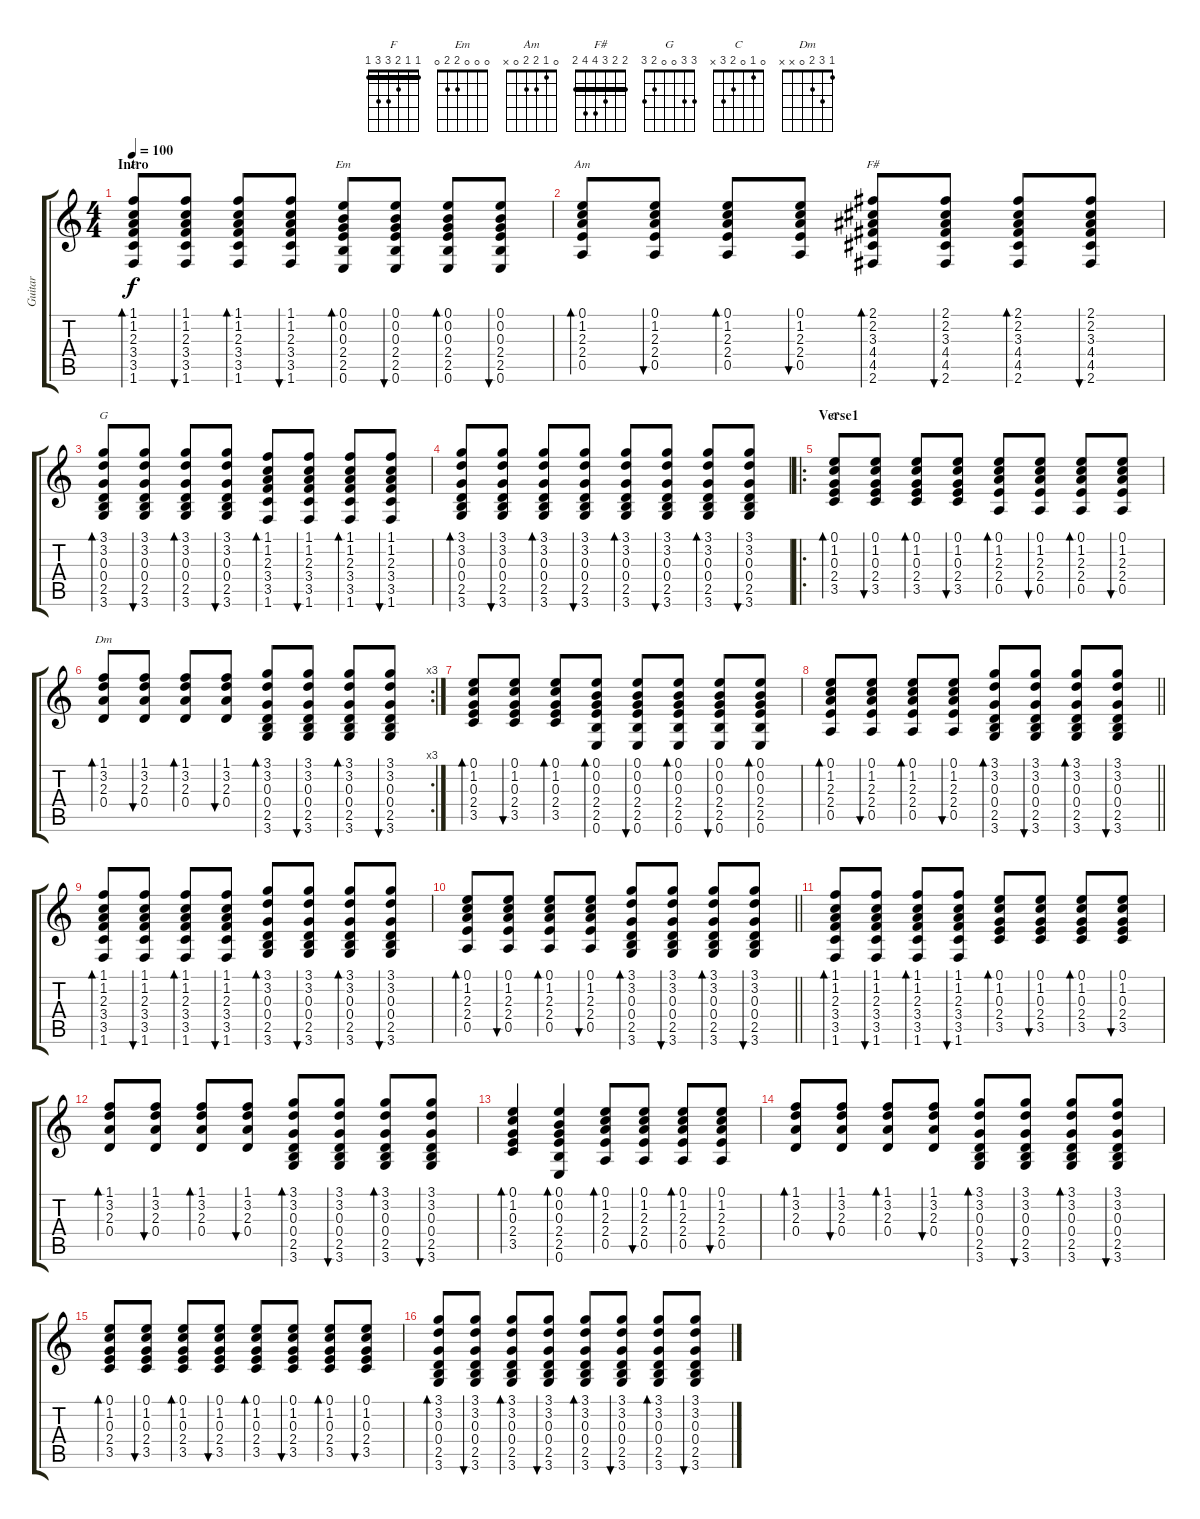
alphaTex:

\track ("Guitar" "Guitar") {instrument acousticguitarsteel}
\staff {score tabs}
\tuning (E4 B3 G3 D3 A2 E2) {hide}
\chord ("F" 1 1 2 3 3 1) {barre 1}
\chord ("Em" 0 0 0 2 2 0)
\chord ("Am" 0 1 2 2 0 x)
\chord ("F#" 2 2 3 4 4 2) {barre 2}
\chord ("G" 3 3 0 0 2 3)
\chord ("C" 0 1 0 2 3 x)
\chord ("Dm" 1 3 2 0 x x)
\ts (4 4)
\section ("" "Intro")
\tempo 100
\clef g2
\ks c
(1.1 1.2 2.3 3.4 3.5 1.6).8{bd 60 ch "F" dy f instrument acousticguitarsteel} (1.1 1.2 2.3 3.4 3.5 1.6).8{bu 60} (1.1 1.2 2.3 3.4 3.5 1.6).8{bd 60} (1.1 1.2 2.3 3.4 3.5 1.6).8{bu 60} (0.1 0.2 0.3 2.4 2.5 0.6).8{bd 60 ch "Em"} (0.1 0.2 0.3 2.4 2.5 0.6).8{bu 60} (0.1 0.2 0.3 2.4 2.5 0.6).8{bd 60} (0.1 0.2 0.3 2.4 2.5 0.6).8{bu 60} |
(0.1 1.2 2.3 2.4 0.5).8{bd 60 ch "Am"} (0.1 1.2 2.3 2.4 0.5).8{bu 60} (0.1 1.2 2.3 2.4 0.5).8{bd 60} (0.1 1.2 2.3 2.4 0.5).8{bu 60} (2.1 2.2 3.3 4.4 4.5 2.6).8{bd 60 ch "F#"} (2.1 2.2 3.3 4.4 4.5 2.6).8{bu 60} (2.1 2.2 3.3 4.4 4.5 2.6).8{bd 60} (2.1 2.2 3.3 4.4 4.5 2.6).8{bu 60} |
(3.1 3.2 0.3 0.4 2.5 3.6).8{bd 60 ch "G"} (3.1 3.2 0.3 0.4 2.5 3.6).8{bu 60} (3.1 3.2 0.3 0.4 2.5 3.6).8{bd 60} (3.1 3.2 0.3 0.4 2.5 3.6).8{bu 60} (1.1 1.2 2.3 3.4 3.5 1.6).8{bd 60} (1.1 1.2 2.3 3.4 3.5 1.6).8{bu 60} (1.1 1.2 2.3 3.4 3.5 1.6).8{bd 60} (1.1 1.2 2.3 3.4 3.5 1.6).8{bu 60} |
(3.1 3.2 0.3 0.4 2.5 3.6).8{bd 60} (3.1 3.2 0.3 0.4 2.5 3.6).8{bu 60} (3.1 3.2 0.3 0.4 2.5 3.6).8{bd 60} (3.1 3.2 0.3 0.4 2.5 3.6).8{bu 60} (3.1 3.2 0.3 0.4 2.5 3.6).8{bd 60} (3.1 3.2 0.3 0.4 2.5 3.6).8{bu 60} (3.1 3.2 0.3 0.4 2.5 3.6).8{bd 60} (3.1 3.2 0.3 0.4 2.5 3.6).8{bu 60} |
\ro
\section ("" "Verse1")
(0.1 1.2 0.3 2.4 3.5).8{bd 60 ch "C"} (0.1 1.2 0.3 2.4 3.5).8{bu 60} (0.1 1.2 0.3 2.4 3.5).8{bd 60} (0.1 1.2 0.3 2.4 3.5).8{bu 60} (0.1 1.2 2.3 2.4 0.5).8{bd 60} (0.1 1.2 2.3 2.4 0.5).8{bu 60} (0.1 1.2 2.3 2.4 0.5).8{bd 60} (0.1 1.2 2.3 2.4 0.5).8{bu 60} |
\rc 3
(1.1 3.2 2.3 0.4).8{bd 60 ch "Dm"} (1.1 3.2 2.3 0.4).8{bu 60} (1.1 3.2 2.3 0.4).8{bd 60} (1.1 3.2 2.3 0.4).8{bu 60} (3.1 3.2 0.3 0.4 2.5 3.6).8{bd 60} (3.1 3.2 0.3 0.4 2.5 3.6).8{bu 60} (3.1 3.2 0.3 0.4 2.5 3.6).8{bd 60} (3.1 3.2 0.3 0.4 2.5 3.6).8{bu 60} |
(0.1 1.2 0.3 2.4 3.5).8{bd 60} (0.1 1.2 0.3 2.4 3.5).8{bu 60} (0.1 1.2 0.3 2.4 3.5).8{bd 60} (0.1 0.2 0.3 2.4 2.5 0.6).8{bd 60} (0.1 0.2 0.3 2.4 2.5 0.6).8{bu 60} (0.1 0.2 0.3 2.4 2.5 0.6).8{bd 60} (0.1 0.2 0.3 2.4 2.5 0.6).8{bu 60} (0.1 0.2 0.3 2.4 2.5 0.6).8{bd 60} |
\barLineRight lightlight
(0.1 1.2 2.3 2.4 0.5).8{bd 60} (0.1 1.2 2.3 2.4 0.5).8{bu 60} (0.1 1.2 2.3 2.4 0.5).8{bd 60} (0.1 1.2 2.3 2.4 0.5).8{bu 60} (3.1 3.2 0.3 0.4 2.5 3.6).8{bd 60} (3.1 3.2 0.3 0.4 2.5 3.6).8{bu 60} (3.1 3.2 0.3 0.4 2.5 3.6).8{bd 60} (3.1 3.2 0.3 0.4 2.5 3.6).8{bu 60} |
(1.1 1.2 2.3 3.4 3.5 1.6).8{bd 60} (1.1 1.2 2.3 3.4 3.5 1.6).8{bu 60} (1.1 1.2 2.3 3.4 3.5 1.6).8{bd 60} (1.1 1.2 2.3 3.4 3.5 1.6).8{bu 60} (3.1 3.2 0.3 0.4 2.5 3.6).8{bd 60} (3.1 3.2 0.3 0.4 2.5 3.6).8{bu 60} (3.1 3.2 0.3 0.4 2.5 3.6).8{bd 60} (3.1 3.2 0.3 0.4 2.5 3.6).8{bu 60} |
\barLineRight lightlight
(0.1 1.2 2.3 2.4 0.5).8{bd 60} (0.1 1.2 2.3 2.4 0.5).8{bu 60} (0.1 1.2 2.3 2.4 0.5).8{bd 60} (0.1 1.2 2.3 2.4 0.5).8{bu 60} (3.1 3.2 0.3 0.4 2.5 3.6).8{bd 60} (3.1 3.2 0.3 0.4 2.5 3.6).8{bu 60} (3.1 3.2 0.3 0.4 2.5 3.6).8{bd 60} (3.1 3.2 0.3 0.4 2.5 3.6).8{bu 60} |
(1.1 1.2 2.3 3.4 3.5 1.6).8{bd 60} (1.1 1.2 2.3 3.4 3.5 1.6).8{bu 60} (1.1 1.2 2.3 3.4 3.5 1.6).8{bd 60} (1.1 1.2 2.3 3.4 3.5 1.6).8{bu 60} (0.1 1.2 0.3 2.4 3.5).8{bd 60} (0.1 1.2 0.3 2.4 3.5).8{bu 60} (0.1 1.2 0.3 2.4 3.5).8{bd 60} (0.1 1.2 0.3 2.4 3.5).8{bu 60} |
(1.1 3.2 2.3 0.4).8{bd 60} (1.1 3.2 2.3 0.4).8{bu 60} (1.1 3.2 2.3 0.4).8{bd 60} (1.1 3.2 2.3 0.4).8{bu 60} (3.1 3.2 0.3 0.4 2.5 3.6).8{bd 60} (3.1 3.2 0.3 0.4 2.5 3.6).8{bu 60} (3.1 3.2 0.3 0.4 2.5 3.6).8{bd 60} (3.1 3.2 0.3 0.4 2.5 3.6).8{bu 60} |
(0.1 1.2 0.3 2.4 3.5).4{bd 120} (0.1 0.2 0.3 2.4 2.5 0.6).4{bd 120} (0.1 1.2 2.3 2.4 0.5).8{bd 60} (0.1 1.2 2.3 2.4 0.5).8{bu 60} (0.1 1.2 2.3 2.4 0.5).8{bd 60} (0.1 1.2 2.3 2.4 0.5).8{bu 60} |
(1.1 3.2 2.3 0.4).8{bd 60} (1.1 3.2 2.3 0.4).8{bu 60} (1.1 3.2 2.3 0.4).8{bd 60} (1.1 3.2 2.3 0.4).8{bu 60} (3.1 3.2 0.3 0.4 2.5 3.6).8{bd 60} (3.1 3.2 0.3 0.4 2.5 3.6).8{bu 60} (3.1 3.2 0.3 0.4 2.5 3.6).8{bd 60} (3.1 3.2 0.3 0.4 2.5 3.6).8{bu 60} |
(0.1 1.2 0.3 2.4 3.5).8{bd 60} (0.1 1.2 0.3 2.4 3.5).8{bu 60} (0.1 1.2 0.3 2.4 3.5).8{bd 60} (0.1 1.2 0.3 2.4 3.5).8{bu 60} (0.1 1.2 0.3 2.4 3.5).8{bd 60} (0.1 1.2 0.3 2.4 3.5).8{bu 60} (0.1 1.2 0.3 2.4 3.5).8{bd 60} (0.1 1.2 0.3 2.4 3.5).8{bu 60} |
(3.1 3.2 0.3 0.4 2.5 3.6).8{bd 60} (3.1 3.2 0.3 0.4 2.5 3.6).8{bu 60} (3.1 3.2 0.3 0.4 2.5 3.6).8{bd 60} (3.1 3.2 0.3 0.4 2.5 3.6).8{bu 60} (3.1 3.2 0.3 0.4 2.5 3.6).8{bd 60} (3.1 3.2 0.3 0.4 2.5 3.6).8{bu 60} (3.1 3.2 0.3 0.4 2.5 3.6).8{bd 60} (3.1 3.2 0.3 0.4 2.5 3.6).8{bu 60}
